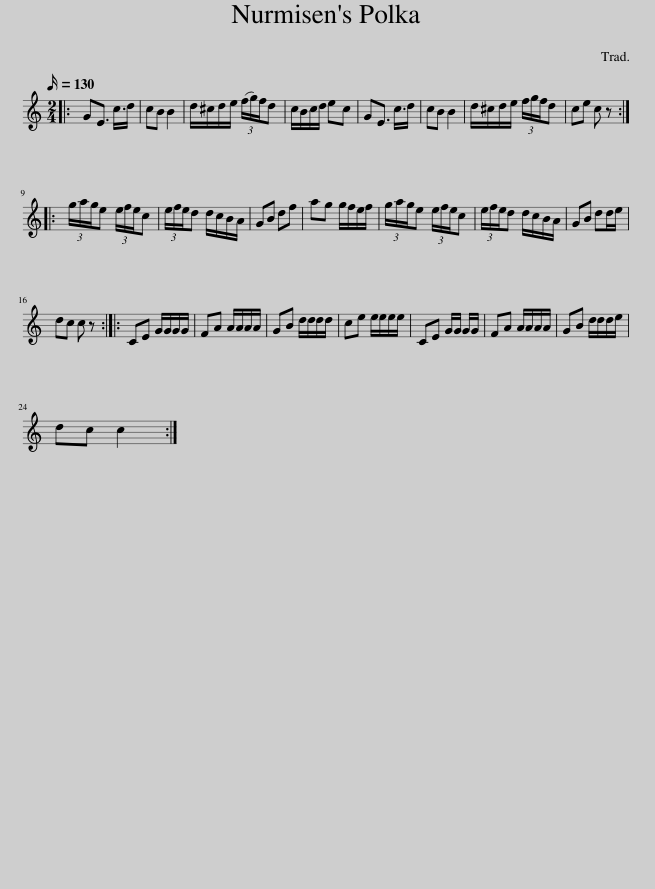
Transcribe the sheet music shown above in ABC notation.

X:1
L:1/8
Q:1/4=130
M:2/4
I:linebreak $
K:C
V:1 treble
V:1
|: GE3/2 c3/4d/ | cB B2 | d/^c/d/e/ (3(f/g/)f/d | c/B/c/d/ ec | GE3/2 c3/4d/ | %5
 cB B2 | d/^c/d/e/ (3f/g/f/d | ce c z ::$ (3g/a/g/e (3e/f/e/c | (3e/f/e/d d/c/B/A/ | %10
 GB df | ag g/f/e/f/ | (3g/a/g/e (3e/f/e/c | (3e/f/e/d d/c/B/A/ | GB dd/e/ |$ %15
 dc c z :: CE G/G/G/G/ | FA A/A/A/A/ | GB d/d/d/d/ | ce e/e/e/e/ | %20
 CE G/G/ G/G/ | FA A/A/A/A/ | GB d/d/d/e/ |$ dc c2 :| %24
